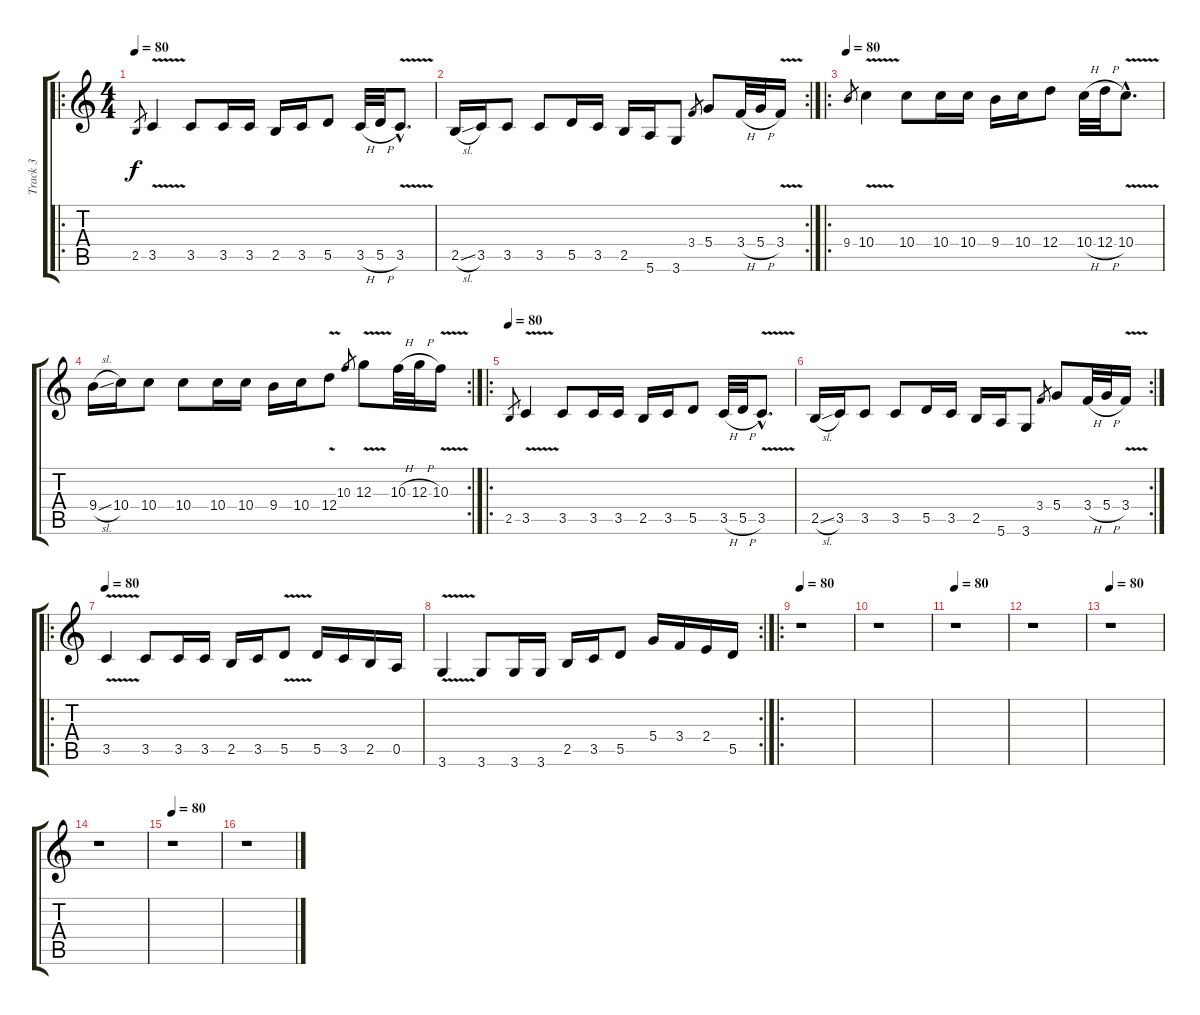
\track ("Track 3" "Track 3") {instrument overdrivenguitar}
\staff {score tabs}
\tuning (E4 B3 G3 D3 A2 E2) {hide}
\ro
\ts (4 4)
\tempo 80
\clef g2
\ks c
2.5.8{gr dy f} 3.5{v}.4 3.5.8 3.5.16 3.5.16 2.5.16 3.5.16 5.5.8 3.5{h}.32 5.5{h}.32 3.5{v hac}.8{d} |
\rc 2
2.5{sl}.16 3.5.16 3.5.8 3.5.8 5.5.16 3.5.16 2.5.16 5.6.16 3.6.8 3.4.8{gr} 5.4.8 3.4{h}.32 5.4{h}.32 3.4{v}.16 |
\ro
\tempo 80
9.4.8{gr} 10.4{v}.4 10.4.8 10.4.16 10.4.16 9.4.16 10.4.16 12.4.8 10.4{h}.32 12.4{h}.32 10.4{v hac}.8{d} |
\rc 2
9.4{sl}.16 10.4.16 10.4.8 10.4.8 10.4.16 10.4.16 9.4.16 10.4.16 12.4{v}.8 10.3.8{gr} 12.3{v}.8 10.3{h}.32 12.3{h}.32 10.3{v}.16 |
\ro
\tempo 80
2.5.8{gr} 3.5{v}.4 3.5.8 3.5.16 3.5.16 2.5.16 3.5.16 5.5.8 3.5{h}.32 5.5{h}.32 3.5{v hac}.8{d} |
\rc 2
2.5{sl}.16 3.5.16 3.5.8 3.5.8 5.5.16 3.5.16 2.5.16 5.6.16 3.6.8 3.4.8{gr} 5.4.8 3.4{h}.32 5.4{h}.32 3.4{v}.16 |
\ro
\tempo 80
3.5{v}.4 3.5.8 3.5.16 3.5.16 2.5.16 3.5.16 5.5{v}.8 5.5.16 3.5.16 2.5.16 0.5.16 |
\rc 2
3.6{v}.4 3.6.8 3.6.16 3.6.16 2.5.16 3.5.16 5.5.8 5.4.16 3.4.16 2.4.16 5.5.16 |
\ro
\tempo 80
r.1 |
r.1 |
\tempo 80
r.1 |
r.1 |
\tempo 80
r.1 |
r.1 |
\tempo 80
r.1 |
r.1
